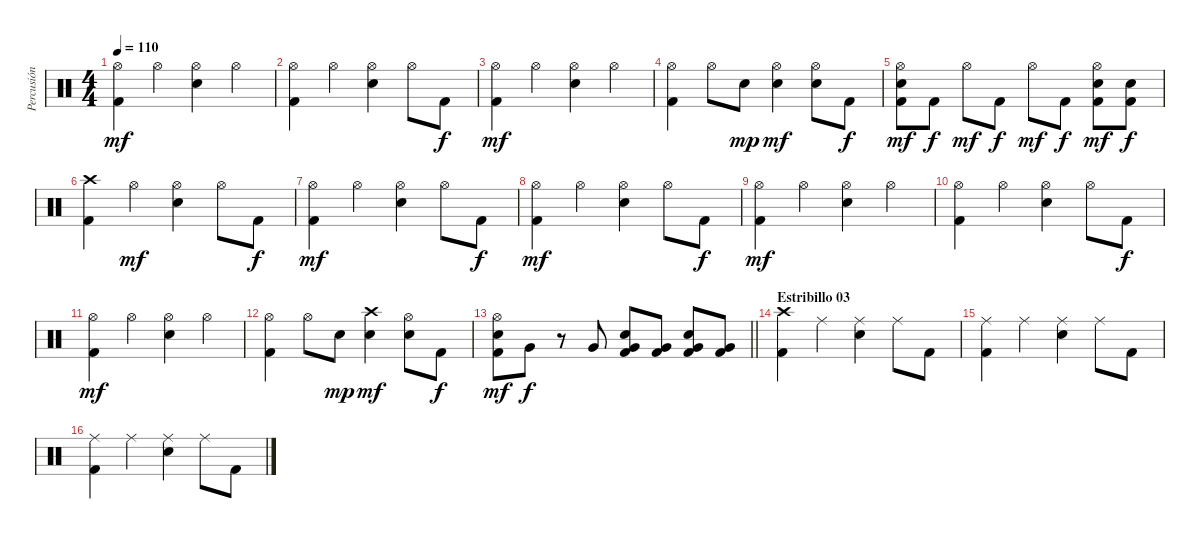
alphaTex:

\track ("Percusión" "Percusión") {instrument percussion}
\staff {score}
\articulation defaults
\ts (4 4)
\tempo 110
\clef neutral
\ks c
("Hi-Hat (open)" "Kick (hit) 2").4{dy mf} "Hi-Hat (open)".4 ("Hi-Hat (open)" "Electric Snare (hit)").4 "Hi-Hat (open)".4 |
("Hi-Hat (open)" "Kick (hit) 2").4 "Hi-Hat (open)".4 ("Hi-Hat (open)" "Electric Snare (hit)").4 "Hi-Hat (open)".8 "Kick (hit) 2".8{dy f} |
("Hi-Hat (open)" "Kick (hit) 2").4{dy mf} "Hi-Hat (open)".4 ("Hi-Hat (open)" "Electric Snare (hit)").4 "Hi-Hat (open)".4 |
("Hi-Hat (open)" "Kick (hit) 2").4 "Hi-Hat (open)".8 "Electric Snare (hit)".8{dy mp} ("Hi-Hat (open)" "Electric Snare (hit)").4{dy mf} ("Hi-Hat (open)" "Electric Snare (hit)").8 "Kick (hit) 2".8{dy f} |
("Hi-Hat (open)" "Electric Snare (hit)" "Kick (hit) 2").8{dy mf} "Kick (hit) 2".8{dy f} "Hi-Hat (open)".8{dy mf} "Kick (hit) 2".8{dy f} "Hi-Hat (open)".8{dy mf} "Kick (hit) 2".8{dy f} ("Hi-Hat (open)" "Electric Snare (hit)" "Kick (hit) 2").8{dy mf} ("Electric Snare (hit)" "Kick (hit) 2").8{dy f} |
("Crash high (hit)" "Kick (hit) 2").4 "Hi-Hat (open)".4{dy mf} ("Hi-Hat (open)" "Electric Snare (hit)").4 "Hi-Hat (open)".8 "Kick (hit) 2".8{dy f} |
("Hi-Hat (open)" "Kick (hit) 2").4{dy mf} "Hi-Hat (open)".4 ("Hi-Hat (open)" "Electric Snare (hit)").4 "Hi-Hat (open)".8 "Kick (hit) 2".8{dy f} |
("Hi-Hat (open)" "Kick (hit) 2").4{dy mf} "Hi-Hat (open)".4 ("Hi-Hat (open)" "Electric Snare (hit)").4 "Hi-Hat (open)".8 "Kick (hit) 2".8{dy f} |
("Hi-Hat (open)" "Kick (hit) 2").4{dy mf} "Hi-Hat (open)".4 ("Hi-Hat (open)" "Electric Snare (hit)").4 "Hi-Hat (open)".4 |
("Hi-Hat (open)" "Kick (hit) 2").4 "Hi-Hat (open)".4 ("Hi-Hat (open)" "Electric Snare (hit)").4 "Hi-Hat (open)".8 "Kick (hit) 2".8{dy f} |
("Hi-Hat (open)" "Kick (hit) 2").4{dy mf} "Hi-Hat (open)".4 ("Hi-Hat (open)" "Electric Snare (hit)").4 "Hi-Hat (open)".4 |
("Hi-Hat (open)" "Kick (hit) 2").4 "Hi-Hat (open)".8 "Electric Snare (hit)".8{dy mp} ("Crash high (hit)" "Electric Snare (hit)").4{dy mf} ("Hi-Hat (open)" "Electric Snare (hit)").8 "Kick (hit) 2".8{dy f} |
\barLineRight lightlight
("Hi-Hat (open)" "Electric Snare (hit)" "Kick (hit) 2").8{dy mf} "Very Low Tom (hit)".8{dy f} r.8 "Very Low Tom (hit)".8 ("Very Low Tom (hit)" "Electric Snare (hit)" "Kick (hit) 2").8 ("Very Low Tom (hit)" "Kick (hit) 2").8 ("Very Low Tom (hit)" "Electric Snare (hit)" "Kick (hit) 2").8 ("Very Low Tom (hit)" "Kick (hit) 2").8 |
\section ("" "Estribillo 03")
("Crash high (hit)" "Kick (hit) 2").4 "Ride (middle)".4 ("Ride (middle)" "Electric Snare (hit)").4 "Ride (middle)".8 "Kick (hit) 2".8 |
("Ride (middle)" "Kick (hit) 2").4 "Ride (middle)".4 ("Ride (middle)" "Electric Snare (hit)").4 "Ride (middle)".8 "Kick (hit) 2".8 |
("Ride (middle)" "Kick (hit) 2").4 "Ride (middle)".4 ("Ride (middle)" "Electric Snare (hit)").4 "Ride (middle)".8 "Kick (hit) 2".8
